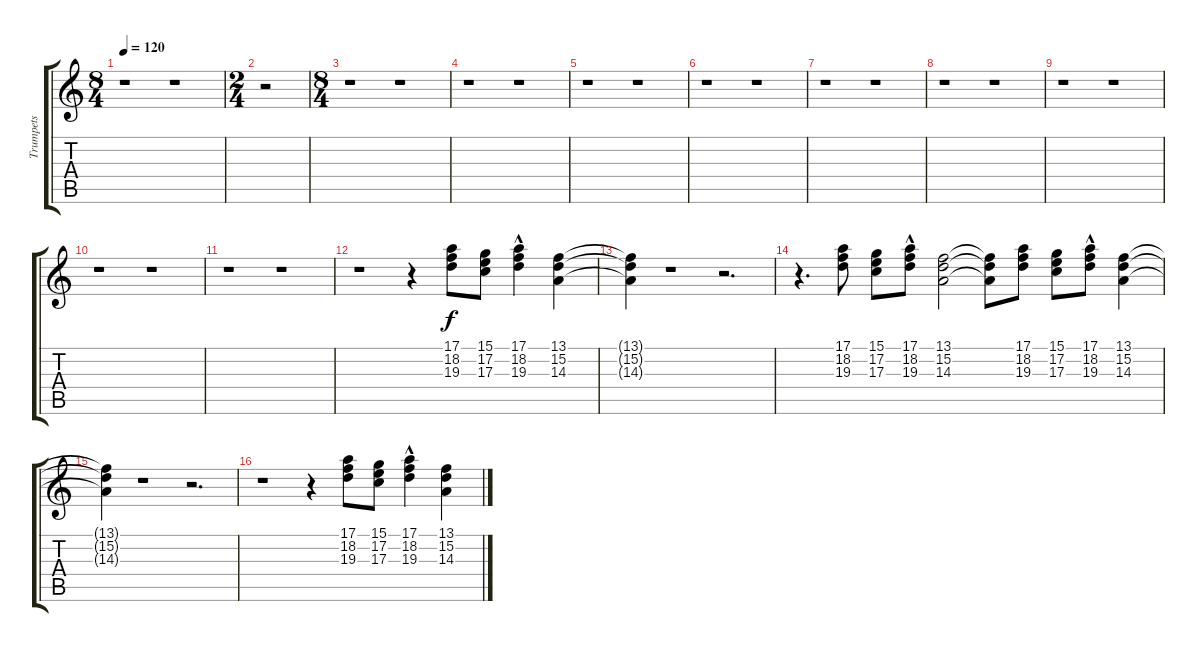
\track ("Trumpets" "Trumpets") {instrument trumpet}
\staff {score tabs}
\tuning (E4 B3 G3 D3 A2 E2) {hide}
\ts (8 4)
\tempo 120
\clef g2
\ks c
r.1{dy f} r.1 |
\ts (2 4)
r.2 |
\ts (8 4)
r.1 r.1 |
r.1 r.1 |
r.1 r.1 |
r.1 r.1 |
r.1 r.1 |
r.1 r.1 |
r.1 r.1 |
r.1 r.1 |
r.1 r.1 |
r.1 r.4 (17.1 18.2 19.3).8 (15.1 17.2 17.3).8 (17.1{hac} 18.2 19.3).4 (13.1 15.2 14.3).4 |
(13.1{t} 15.2{t} 14.3{t}).4 r.1 r.2{d} |
r.4{d} (17.1 18.2 19.3).8 (15.1 17.2 17.3).8 (17.1{hac} 18.2 19.3).8 (13.1 15.2 14.3).2 (13.1{t} 15.2{t} 14.3{t}).8 (17.1 18.2 19.3).8 (15.1 17.2 17.3).8 (17.1{hac} 18.2 19.3).8 (13.1 15.2 14.3).4 |
(13.1{t} 15.2{t} 14.3{t}).4 r.1 r.2{d} |
r.1 r.4 (17.1 18.2 19.3).8 (15.1 17.2 17.3).8 (17.1{hac} 18.2 19.3).4 (13.1 15.2 14.3).4
